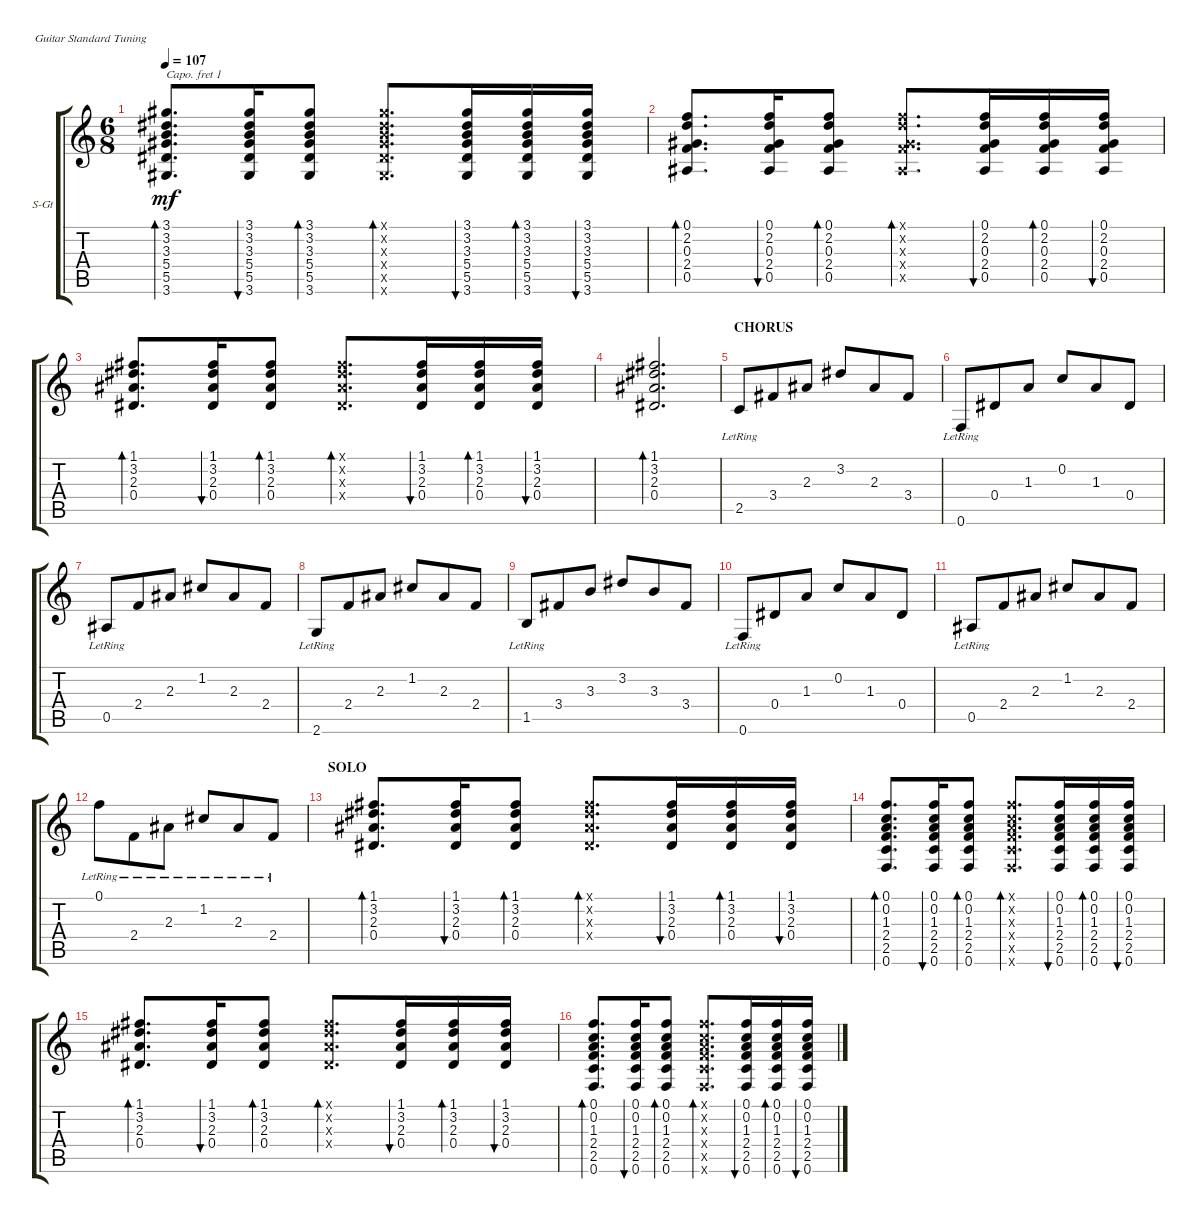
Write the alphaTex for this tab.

\defaultSystemsLayout 4
\bracketExtendMode groupsimilarinstruments
\firstSystemTrackNameOrientation horizontal
\otherSystemsTrackNameOrientation horizontal
\track ("Steel Guitar" "S-Gt") {instrument acousticguitarsteel}
\staff {score tabs}
\capo 1
\tuning (E4 B3 G3 D3 A2 E2)
\ts (6 8)
\tempo 107
\clef g2
\ks aminor
(5.4 3.3 3.2 3.1 3.6 5.5).8{d bd 30 dy mf} (5.4 3.3 3.2 3.1 3.6 5.5).16{bu 30} (5.4 3.3 3.2 3.1 3.6 5.5).8{bd 30} (5.4{x} 3.3{x} 3.2{x} 3.1{x} 3.6{x} 5.5{x}).8{d bd 30} (5.4 3.3 3.2 3.1 3.6 5.5).16{bu 30} (5.4 3.3 3.2 3.1 3.6 5.5).16{bd 30} (5.4 3.3 3.2 3.1 3.6 5.5).16{bu 30} |
(2.4 0.3 2.2 0.1 0.5).8{d bd 30} (2.4 0.3 2.2 0.1 0.5).16{bu 30} (2.4 0.3 2.2 0.1 0.5).8{bd 30} (2.4{x} 0.3{x} 2.2{x} 0.1{x} 0.5{x}).8{d bd 30} (2.4 0.3 2.2 0.1 0.5).16{bu 30} (2.4 0.3 2.2 0.1 0.5).16{bd 30} (2.4 0.3 2.2 0.1 0.5).16{bu 30} |
(0.4 2.3 3.2 1.1).8{d bd 30} (0.4 2.3 3.2 1.1).16{bu 30} (0.4 2.3 3.2 1.1).8{bd 30} (0.4{x} 2.3{x} 3.2{x} 1.1{x}).8{d bd 30} (0.4 2.3 3.2 1.1).16{bu 30} (0.4 2.3 3.2 1.1).16{bd 30} (0.4 2.3 3.2 1.1).16{bu 30} |
(0.4 2.3 3.2 1.1).2{d bd 30} |
\section ("" "CHORUS")
2.5{lr}.8 3.4.8 2.3.8 3.2.8 2.3.8 3.4.8 |
0.6{lr}.8 0.4.8 1.3.8 0.2.8 1.3.8 0.4.8 |
0.5{lr}.8 2.4.8 2.3.8 1.2.8 2.3.8 2.4.8 |
2.6{lr}.8 2.4.8 2.3.8 1.2.8 2.3.8 2.4.8 |
1.5{lr}.8 3.4.8 3.3.8 3.2.8 3.3.8 3.4.8 |
0.6{lr}.8 0.4.8 1.3.8 0.2.8 1.3.8 0.4.8 |
0.5{lr}.8 2.4.8 2.3.8 1.2.8 2.3.8 2.4.8 |
0.1{lr}.8 2.4{lr}.8 2.3{lr}.8 1.2{lr}.8 2.3{lr}.8 2.4{lr}.8 |
\section ("" "SOLO")
(0.4 2.3 3.2 1.1).8{d bd 30} (0.4 2.3 3.2 1.1).16{bu 30} (0.4 2.3 3.2 1.1).8{bd 30} (0.4{x} 2.3{x} 3.2{x} 1.1{x}).8{d bd 30} (0.4 2.3 3.2 1.1).16{bu 30} (0.4 2.3 3.2 1.1).16{bd 30} (0.4 2.3 3.2 1.1).16{bu 30} |
(2.4 1.3 0.2 0.1 0.6 2.5).8{d bd 30} (2.4 1.3 0.2 0.1 0.6 2.5).16{bu 30} (2.4 1.3 0.2 0.1 0.6 2.5).8{bd 30} (2.4{x} 1.3{x} 0.2{x} 0.1{x} 0.6{x} 2.5{x}).8{d bd 30} (2.4 1.3 0.2 0.1 0.6 2.5).16{bu 30} (2.4 1.3 0.2 0.1 0.6 2.5).16{bd 30} (2.4 1.3 0.2 0.1 0.6 2.5).16{bu 30} |
(0.4 2.3 3.2 1.1).8{d bd 30} (0.4 2.3 3.2 1.1).16{bu 30} (0.4 2.3 3.2 1.1).8{bd 30} (0.4{x} 2.3{x} 3.2{x} 1.1{x}).8{d bd 30} (0.4 2.3 3.2 1.1).16{bu 30} (0.4 2.3 3.2 1.1).16{bd 30} (0.4 2.3 3.2 1.1).16{bu 30} |
(2.4 1.3 0.2 0.1 0.6 2.5).8{d bd 30} (2.4 1.3 0.2 0.1 0.6 2.5).16{bu 30} (2.4 1.3 0.2 0.1 0.6 2.5).8{bd 30} (2.4{x} 1.3{x} 0.2{x} 0.1{x} 0.6{x} 2.5{x}).8{d bd 30} (2.4 1.3 0.2 0.1 0.6 2.5).16{bu 30} (2.4 1.3 0.2 0.1 0.6 2.5).16{bd 30} (2.4 1.3 0.2 0.1 0.6 2.5).16{bu 30}
